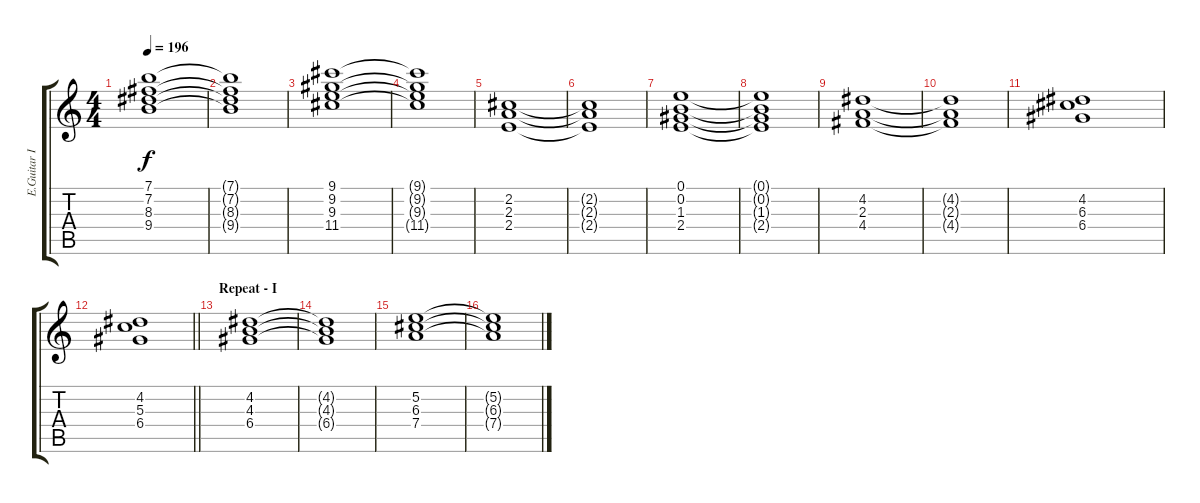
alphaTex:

\track ("E.Guitar II" "E.Guitar I") {instrument distortionguitar}
\staff {score tabs}
\tuning (E4 B3 G3 D3 A2 E2) {hide}
\ts (4 4)
\tempo 196
\clef g2
\ks c
(7.1 7.2 8.3 9.4).1{dy f instrument electricguitarclean} |
(7.1{t} 7.2{t} 8.3{t} 9.4{t}).1 |
(9.1 9.2 9.3 11.4).1 |
(9.1{t} 9.2{t} 9.3{t} 11.4{t}).1 |
(2.2 2.3 2.4).1 |
(2.2{t} 2.3{t} 2.4{t}).1 |
(0.1 0.2 1.3 2.4).1 |
(0.1{t} 0.2{t} 1.3{t} 2.4{t}).1 |
(4.2 2.3 4.4).1 |
(4.2{t} 2.3{t} 4.4{t}).1 |
(4.2 6.3 6.4).1 |
\barLineRight lightlight
(4.2 5.3 6.4).1 |
\section ("" "Repeat - I")
(4.2 4.3 6.4).1 |
(4.2{t} 4.3{t} 6.4{t}).1 |
(5.2 6.3 7.4).1 |
(5.2{t} 6.3{t} 7.4{t}).1
